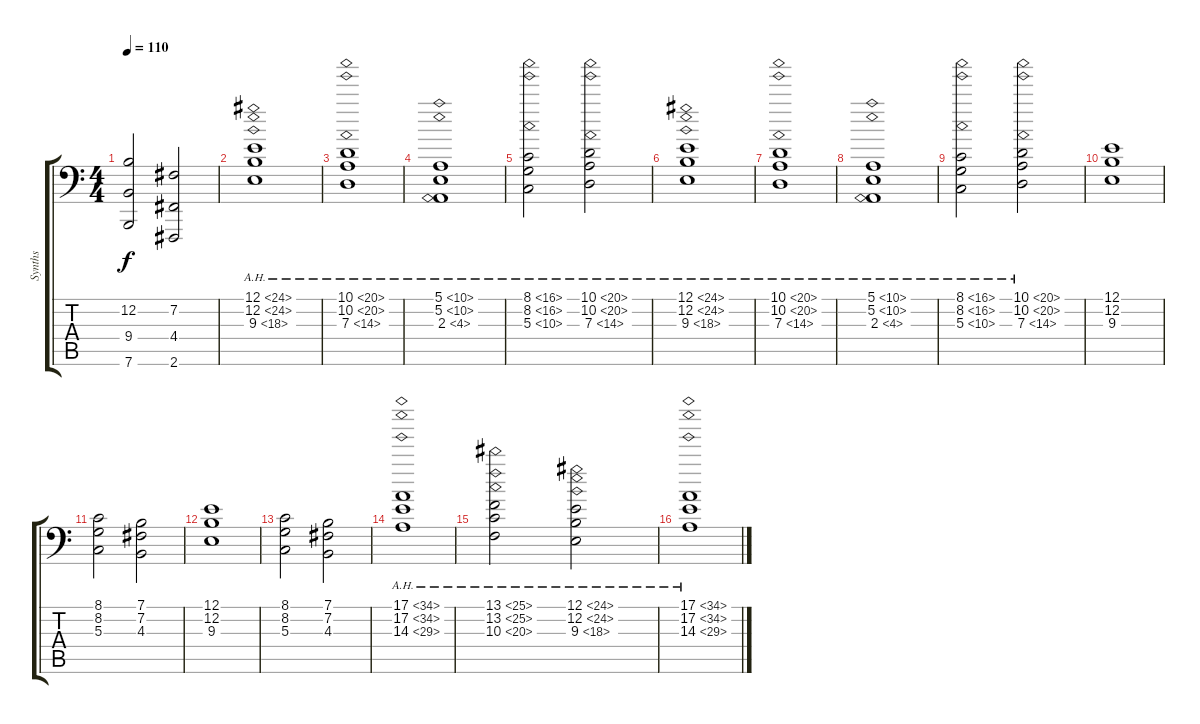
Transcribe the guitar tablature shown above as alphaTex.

\track ("Synths" "Synths") {instrument synthstrings1}
\staff {score tabs}
\tuning (E3 B2 G2 D2 A1 E1) {hide}
\ts (4 4)
\tempo 110
\clef f4
\ks c
(12.2 9.4 7.6).2{dy f} (7.2 4.4 2.6).2 |
(12.1{ah 12} 12.2{ah 12} 9.3{ah 9}).1{instrument choiraahs} |
(10.1{ah 10} 10.2{ah 10} 7.3{ah 7}).1 |
(5.1{ah 5} 5.2{ah 5} 2.3{ah 2}).1 |
(8.1{ah 8} 8.2{ah 8} 5.3{ah 5}).2 (10.1{ah 10} 10.2{ah 10} 7.3{ah 7}).2 |
(12.1{ah 12} 12.2{ah 12} 9.3{ah 9}).1{instrument choiraahs} |
(10.1{ah 10} 10.2{ah 10} 7.3{ah 7}).1 |
(5.1{ah 5} 5.2{ah 5} 2.3{ah 2}).1 |
(8.1{ah 8} 8.2{ah 8} 5.3{ah 5}).2 (10.1{ah 10} 10.2{ah 10} 7.3{ah 7}).2 |
(12.1 12.2 9.3).1{volume 10} |
(8.1 8.2 5.3).2 (7.1 7.2 4.3).2 |
(12.1 12.2 9.3).1 |
(8.1 8.2 5.3).2 (7.1 7.2 4.3).2 |
(17.1{ah 17} 17.2{ah 17} 14.3{ah 15}).1{volume 10 instrument choiraahs} |
(13.1{ah 12} 13.2{ah 12} 10.3{ah 10}).2 (12.1{ah 12} 12.2{ah 12} 9.3{ah 9}).2 |
(17.1{ah 17} 17.2{ah 17} 14.3{ah 15}).1
